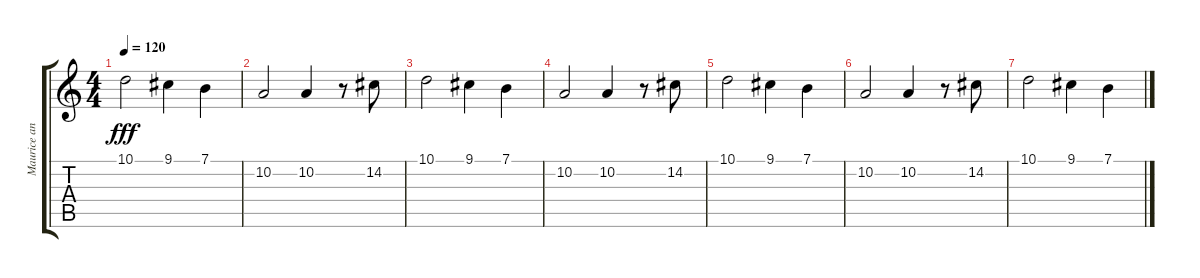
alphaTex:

\track ("Maurice and Robin" "Maurice an") {instrument voiceoohs}
\staff {score tabs}
\tuning (E4 B3 G3 D3 A2 E2) {hide}
\ts (4 4)
\tempo 120
\clef g2
\ks c
10.1.2{dy fff} 9.1.4 7.1.4 |
10.2.2 10.2.4 r.8 14.2.8 |
10.1.2 9.1.4 7.1.4 |
10.2.2{volume 0} 10.2.4 r.8 14.2.8 |
10.1.2 9.1.4 7.1.4 |
10.2.2 10.2.4 r.8 14.2.8 |
10.1.2 9.1.4 7.1.4
